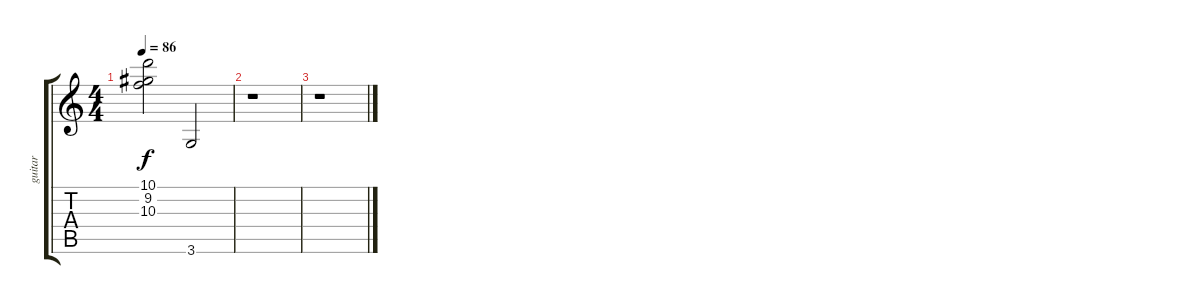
\track ("guitar" "guitar") {instrument acousticguitarsteel}
\staff {score tabs}
\tuning (E4 B3 G3 D3 A2 E2) {hide}
\ts (4 4)
\tempo 86
\clef g2
\ks c
(10.1 9.2 10.3).2{dy f} 3.6.2 |
r.1 |
r.1
